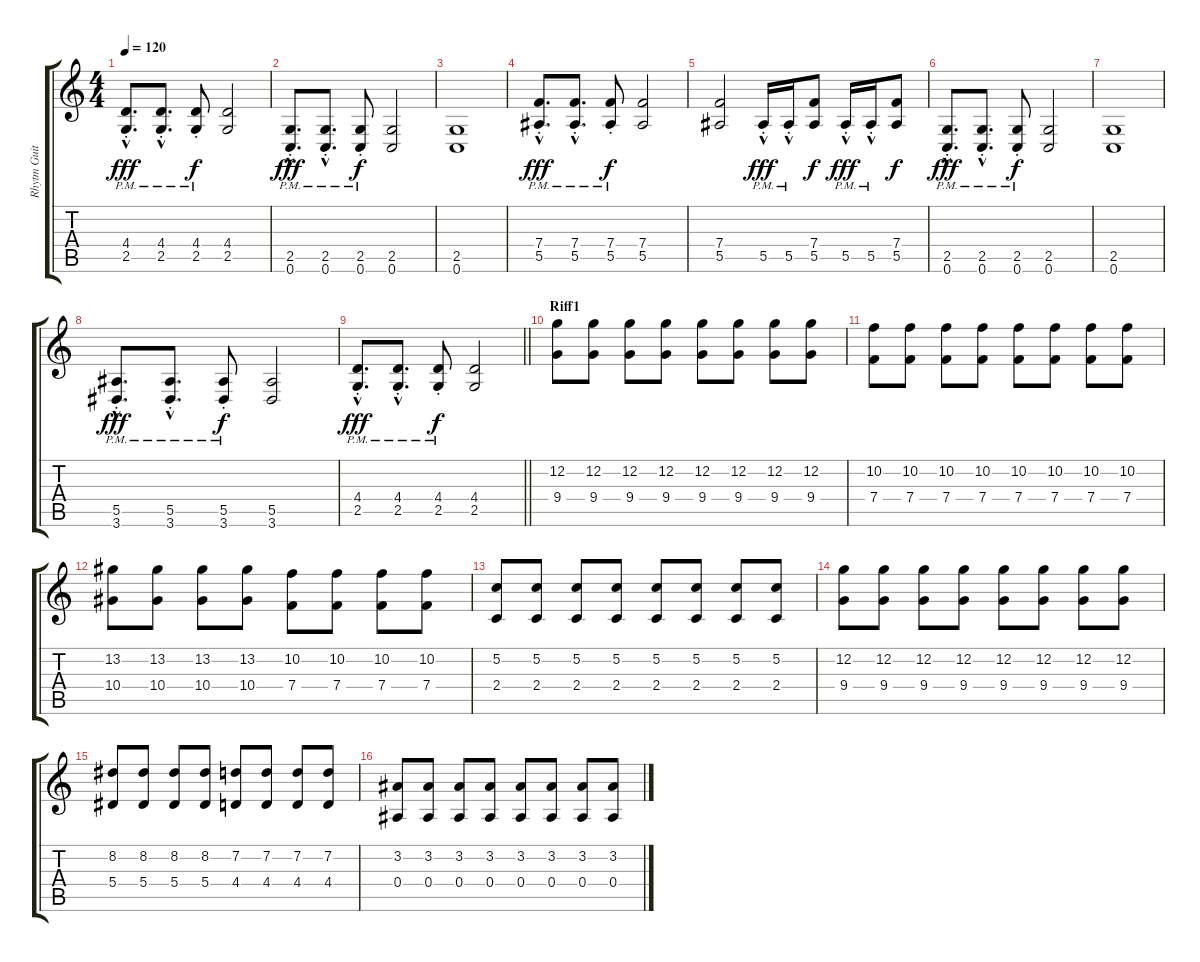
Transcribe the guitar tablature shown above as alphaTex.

\track ("Rhytm Guitar" "Rhytm Guit") {instrument distortionguitar}
\staff {score tabs}
\tuning (C4 G3 Eb3 Bb2 F2 C2) {hide}
\ts (4 4)
\tempo 120
\clef g2
\ks c
(4.4{pm st} 2.5{hac pm st}).8{d dy fff} (4.4{pm st} 2.5{hac pm st}).8{d} (4.4{pm} 2.5{pm st}).8{dy f} (4.4 2.5).2 |
(2.5 0.6{hac pm st}).8{d dy fff} (2.5 0.6{hac pm st}).8{d} (2.5{pm} 0.6{pm st}).8{dy f} (2.5 0.6).2 |
(2.5 0.6).1 |
(7.4 5.5{hac pm st}).8{d dy fff} (7.4 5.5{hac pm st}).8{d} (7.4 5.5{pm st}).8{dy f} (7.4 5.5).2 |
(7.4 5.5).2 5.5{hac pm st}.16{dy fff} 5.5{hac pm st}.16 (7.4 5.5).8{dy f} 5.5{hac pm st}.16{dy fff} 5.5{hac pm st}.16 (7.4 5.5).8{dy f} |
(2.5 0.6{hac pm st}).8{d dy fff} (2.5 0.6{hac pm st}).8{d} (2.5{pm} 0.6{pm st}).8{dy f} (2.5 0.6).2 |
(2.5 0.6).1 |
(5.5{hac pm st} 3.6).8{d dy fff} (5.5{hac pm st} 3.6).8{d} (5.5{pm st} 3.6).8{dy f} (5.5 3.6).2 |
\barLineRight lightlight
(4.4{pm st} 2.5{hac pm st}).8{d dy fff} (4.4{pm st} 2.5{hac pm st}).8{d} (4.4{pm} 2.5{pm st}).8{dy f} (4.4 2.5).2 |
\section ("" "Riff1")
(12.2 9.4).8{volume 12} (12.2 9.4).8 (12.2 9.4).8 (12.2 9.4).8 (12.2 9.4).8 (12.2 9.4).8 (12.2 9.4).8 (12.2 9.4).8 |
(10.2 7.4).8 (10.2 7.4).8 (10.2 7.4).8 (10.2 7.4).8 (10.2 7.4).8 (10.2 7.4).8 (10.2 7.4).8 (10.2 7.4).8 |
(13.2 10.4).8 (13.2 10.4).8 (13.2 10.4).8 (13.2 10.4).8 (10.2 7.4).8 (10.2 7.4).8 (10.2 7.4).8 (10.2 7.4).8 |
(5.2 2.4).8 (5.2 2.4).8 (5.2 2.4).8 (5.2 2.4).8 (5.2 2.4).8 (5.2 2.4).8 (5.2 2.4).8 (5.2 2.4).8 |
(12.2 9.4).8 (12.2 9.4).8 (12.2 9.4).8 (12.2 9.4).8 (12.2 9.4).8 (12.2 9.4).8 (12.2 9.4).8 (12.2 9.4).8 |
(8.2 5.4).8 (8.2 5.4).8 (8.2 5.4).8 (8.2 5.4).8 (7.2 4.4).8 (7.2 4.4).8 (7.2 4.4).8 (7.2 4.4).8 |
(3.2 0.4).8 (3.2 0.4).8 (3.2 0.4).8 (3.2 0.4).8 (3.2 0.4).8 (3.2 0.4).8 (3.2 0.4).8 (3.2 0.4).8
